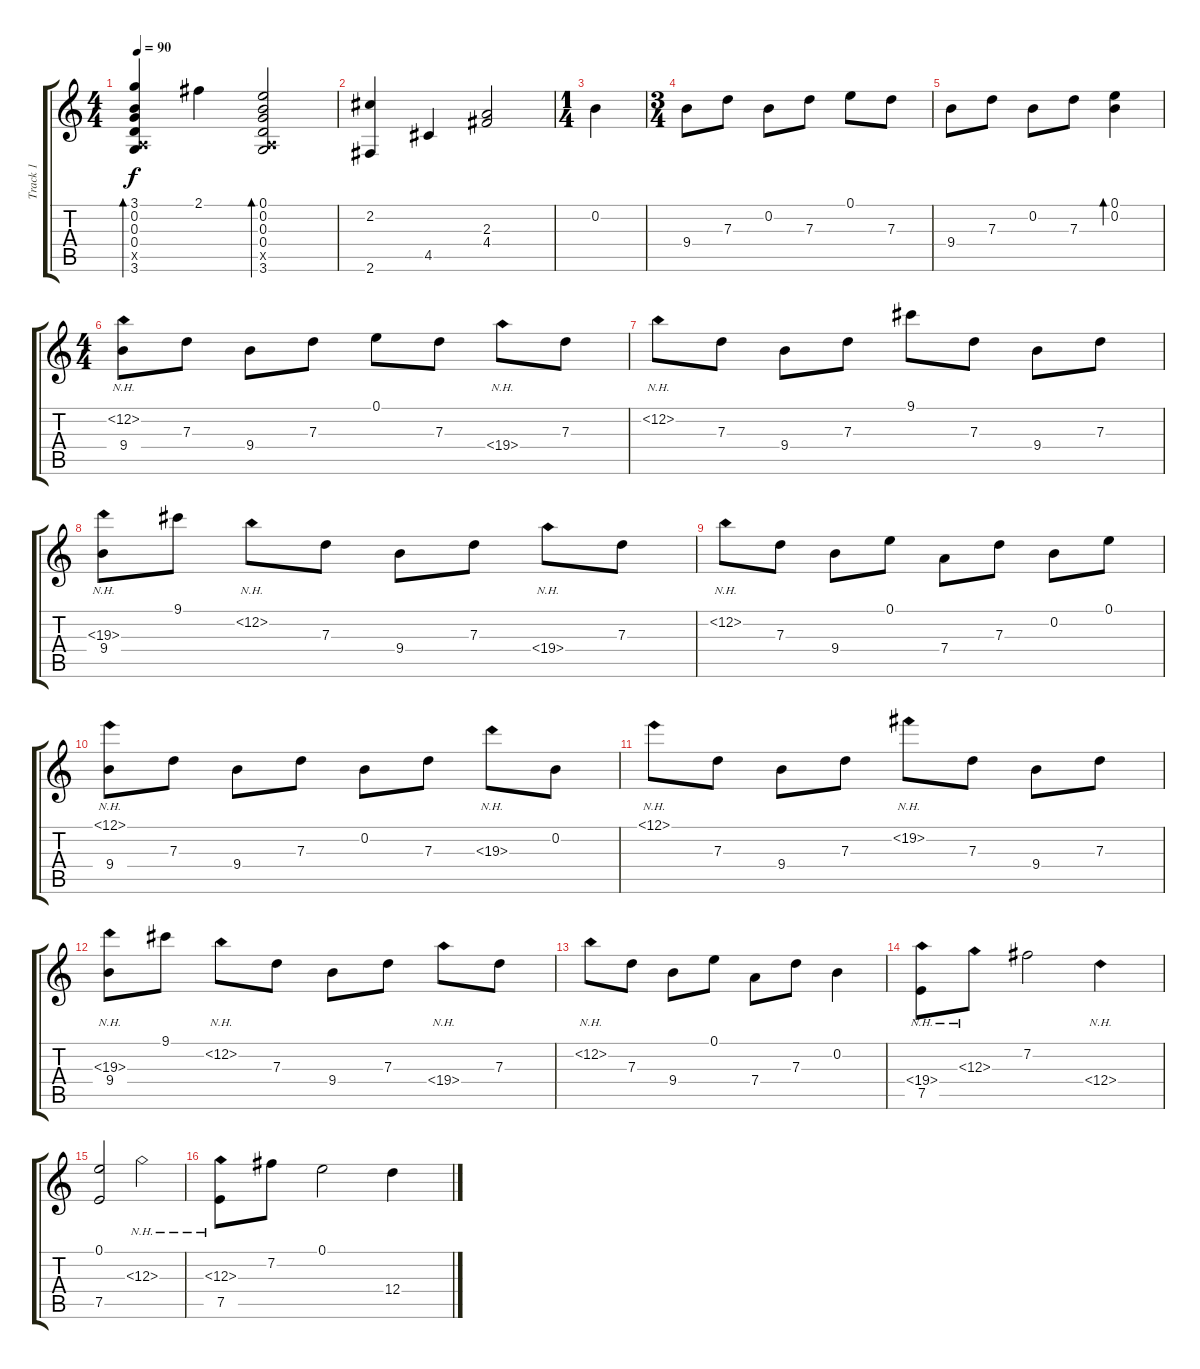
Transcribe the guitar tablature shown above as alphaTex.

\track ("Track 1" "Track 1") {instrument acousticguitarsteel}
\staff {score tabs}
\tuning (E4 B3 G3 D3 A2 E2) {hide}
\ts (4 4)
\tempo 90
\clef g2
\ks c
(3.1 0.2 0.3 0.4 0.5{x} 3.6).4{bd 60 dy f} 2.1.4 (0.1 0.2 0.3 0.4 0.5{x} 3.6).2{bd 60} |
(2.2 2.6).4 4.5.4 (2.3 4.4).2 |
\ts (1 4)
0.2.4 |
\ts (3 4)
9.4.8 7.3.8 0.2.8 7.3.8 0.1.8 7.3.8 |
9.4.8 7.3.8 0.2.8 7.3.8 (0.1 0.2).4{bd 60} |
\ts (4 4)
(12.2{nh} 9.4).8 7.3.8 9.4.8 7.3.8 0.1.8 7.3.8 19.4{nh}.8 7.3.8 |
12.2{nh}.8 7.3.8 9.4.8 7.3.8 9.1.8 7.3.8 9.4.8 7.3.8 |
(19.3{nh} 9.4).8 9.1.8 12.2{nh}.8 7.3.8 9.4.8 7.3.8 19.4{nh}.8 7.3.8 |
12.2{nh}.8 7.3.8 9.4.8 0.1.8 7.4.8 7.3.8 0.2.8 0.1.8 |
(12.1{nh} 9.4).8 7.3.8 9.4.8 7.3.8 0.2.8 7.3.8 19.3{nh}.8 0.2.8 |
12.1{nh}.8 7.3.8 9.4.8 7.3.8 19.2{nh}.8 7.3.8 9.4.8 7.3.8 |
(19.3{nh} 9.4).8 9.1.8 12.2{nh}.8 7.3.8 9.4.8 7.3.8 19.4{nh}.8 7.3.8 |
12.2{nh}.8 7.3.8 9.4.8 0.1.8 7.4.8 7.3.8 0.2.4 |
(19.4{nh} 7.5).8 12.3{nh}.8 7.2.2 12.4{nh}.4 |
(0.1 7.5).2 12.3{nh}.2 |
(12.3{nh} 7.5).8 7.2.8 0.1.2 12.4.4
